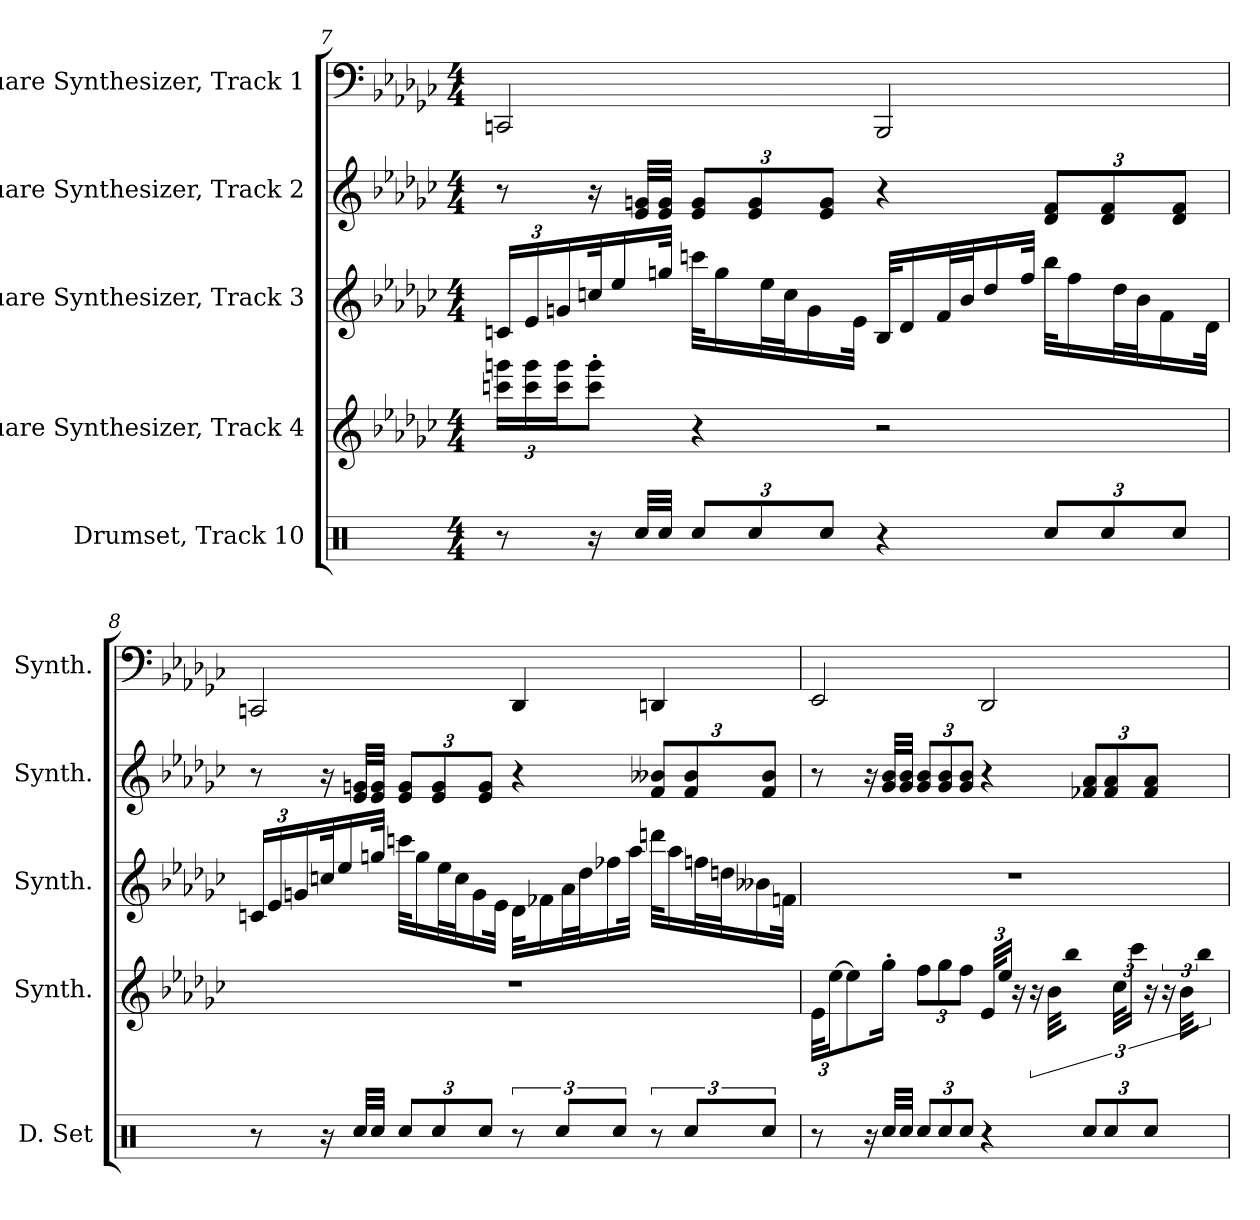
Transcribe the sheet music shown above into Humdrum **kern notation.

**kern	**kern	**kern	**kern	**kern
*part5	*part4	*part3	*part2	*part1
*staff5	*staff4	*staff3	*staff2	*staff1
*I"Drumset, Track 10	*I"Square Synthesizer, Track 4	*I"Square Synthesizer, Track 3	*I"Square Synthesizer, Track 2	*I"Square Synthesizer, Track 1
*I'D. Set	*I'Synth.	*I'Synth.	*I'Synth.	*I'Synth.
!!LO:PB:g=z
*clefX	*clefG2	*clefG2	*clefG2	*clefF4
*k[]	*k[b-e-a-d-g-c-]	*k[b-e-a-d-g-c-]	*k[b-e-a-d-g-c-]	*k[b-e-a-d-g-c-]
*M4/4	*M4/4	*M4/4	*M4/4	*M4/4
*	*Xbrackettup	*Xbrackettup	*	*
=7	=7	=7	=7	=7
8r	24cccn\ 24gggn\LL	24cn/LL	8r	2CCn/
.	24ccc\ 24ggg\	24e-/	.	.
.	24ccc\ 24ggg\J	24gn/	.	.
16r	8ccc\' 8ggg\'J	32ccn/K	16r	.
.	.	16ee-/	.	.
32Rcc/LLL	.	.	32e-/ 32gn/LLL	.
32Rcc/JJJ	.	32ggn/JJk	32e-/ 32g/JJJ	.
*Xbrackettup	*	*	*Xbrackettup	*
12Rcc/L	4r	32cccn\KLL	12e-/ 12g/L	.
.	.	16gg\	.	.
12Rcc/	.	.	12e-/ 12g/	.
.	.	32ee-\L	.	.
.	.	32cc\J	.	.
.	.	16g\	.	.
12Rcc/J	.	.	12e-/ 12g/J	.
.	.	32e-\JJk	.	.
4r	2r	32B-/KLL	4r	2BBB-/
.	.	16d-/	.	.
.	.	32f/L	.	.
.	.	32b-/J	.	.
.	.	16dd-/	.	.
.	.	32ff/JJk	.	.
12Rcc/L	.	32bb-\KLL	12d-/ 12f/L	.
.	.	16ff\	.	.
12Rcc/	.	.	12d-/ 12f/	.
.	.	32dd-\L	.	.
.	.	32b-\J	.	.
.	.	16f\	.	.
12Rcc/J	.	.	12d-/ 12f/J	.
.	.	32d-\JJk	.	.
!!LO:LB:g=z
=8	=8	=8	=8	=8
8r	1r	24cn/LL	8r	2CCn/
.	.	24e-/	.	.
.	.	24gn/	.	.
16r	.	32ccn/K	16r	.
.	.	16ee-/	.	.
32Rcc/LLL	.	.	32e-/ 32gn/LLL	.
32Rcc/JJJ	.	32ggn/JJk	32e-/ 32g/JJJ	.
12Rcc/L	.	32cccn\KLL	12e-/ 12g/L	.
.	.	16gg\	.	.
12Rcc/	.	.	12e-/ 12g/	.
.	.	32ee-\L	.	.
.	.	32cc\J	.	.
.	.	16g\	.	.
12Rcc/J	.	.	12e-/ 12g/J	.
.	.	32e-\JJk	.	.
*brackettup	*	*	*	*
12r	.	32d-\KLL	4r	4DD-/
.	.	16f-X\	.	.
12Rcc/L	.	.	.	.
.	.	32a-\L	.	.
.	.	32dd-\J	.	.
.	.	16ff-X\	.	.
12Rcc/J	.	.	.	.
.	.	32aa-\JJk	.	.
12r	.	32dddn\KLL	12f/ 12b--X/L	4DDn/
.	.	16aa-\	.	.
12Rcc/L	.	.	12f/ 12b--/	.
.	.	32ffn\L	.	.
.	.	32ddn\J	.	.
.	.	16b--X\	.	.
12Rcc/J	.	.	12f/ 12b--/J	.
.	.	32fn\JJk	.	.
!!LO:PB:g=z
=9	=9	=9	=9	=9
8r	48e-\KLL	1r	8r	2EE-/
.	[24ee-\J	.	.	.
.	8ee-\]	.	.	.
16r	.	.	16r	.
32Rcc/LLL	16gg-'\Jk	.	32g-/ 32b-/LLL	.
32Rcc/JJJ	.	.	32g-/ 32b-/JJJ	.
*Xbrackettup	*	*	*	*
12Rcc/L	12ff\L	.	12g-/ 12b-/L	.
12Rcc/	12gg-\	.	12g-/ 12b-/	.
12Rcc/J	12ff\J	.	12g-/ 12b-/J	.
4r	48e-/KLL	.	4r	2DD-/
.	24ee-/JJ	.	.	.
.	16r	.	.	.
*	*brackettup	*	*	*
.	24r	.	.	.
.	48b-\KLL	.	.	.
.	16bb-\JJ	.	.	.
*	*Xbrackettup	*	*	*
12Rcc/L	48cc-\KLL	.	12f-X/ 12a-/L	.
.	24ccc-\JJ	.	.	.
.	16r	.	.	.
12Rcc/	.	.	12f-/ 12a-/	.
*	*brackettup	*	*	*
.	24r	.	.	.
12Rcc/J	48b-\KLL	.	12f-/ 12a-/J	.
.	16bb-\JJ	.	.	.
=	=	=	=	=
*-	*-	*-	*-	*-
